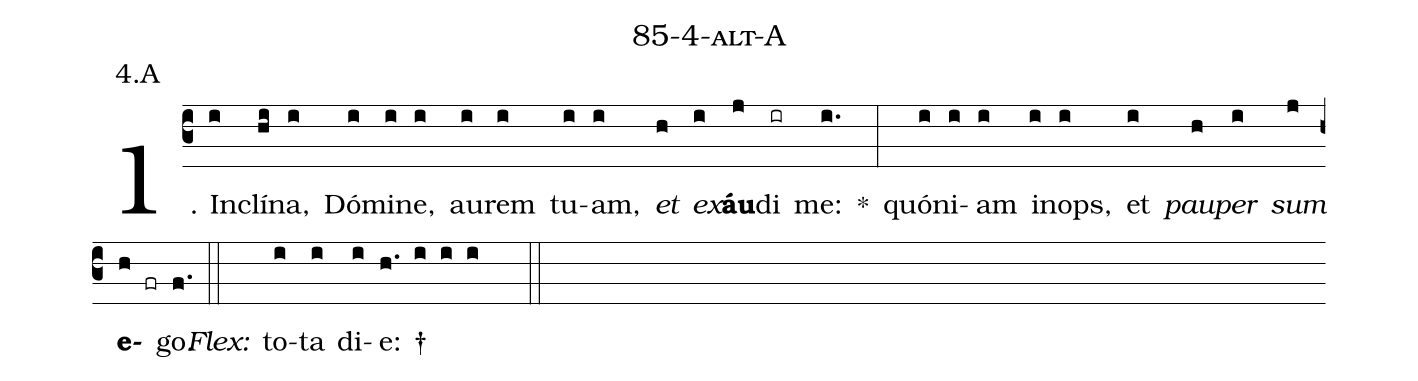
name: 85-4-alt-A;
annotation: 4.A;
%%
(c3)1. In(i)clí(hi)na,(i) Dó(i)mi(i)ne,(i) au(i)rem(i) tu(i)am,(i) <i>et</i>(h) <i>ex</i>(i)<b>áu</b>(j)di(ir) me:(i.) *(:) quón(i)i(i)am(i) in(i)ops,(i) et(i) <i>pau</i>(h)<i>per</i>(i) <i>sum</i>(j) <b>e</b>(h fr)go.(f.) (::)
<i>Flex:</i>()  to(i)ta(i) di(i)e: †(h. i i i  ::)
